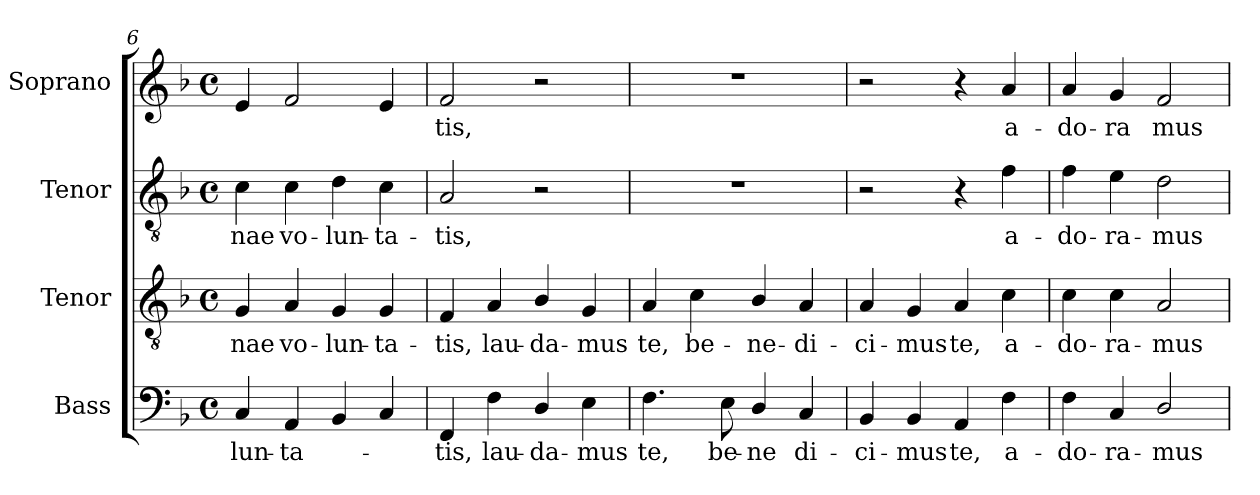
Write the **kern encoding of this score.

**kern	**text	**kern	**text	**kern	**text	**kern	**text
*part4	*part4	*part3	*part3	*part2	*part2	*part1	*part1
*staff4	*staff4	*staff3	*staff3	*staff2	*staff2	*staff1	*staff1
*I"Bass	*	*I"Tenor	*	*I"Tenor	*	*I"Soprano	*
*I'B.	*	*I'T.	*	*I'T.	*	*I'S.	*
*clefF4	*	*clefGv2	*	*clefGv2	*	*clefG2	*
*	*	*ITrd7c12	*	*ITrd7c12	*	*	*
*k[b-]	*	*k[b-]	*	*k[b-]	*	*k[b-]	*
*F:	*	*F:	*	*F:	*	*F:	*
*M4/4	*	*M4/4	*	*M4/4	*	*M4/4	*
*met(c)	*	*met(c)	*	*met(c)	*	*met(c)	*
=6	=6	=6	=6	=6	=6	=6	=6
!	!LO:LY:b:color=#000000	!	!	!	!	!	!
!	!	!	!LO:LY:b:color=#000000	!	!	!	!
!	!	!	!	!	!LO:LY:b:color=#000000	!	!
4Ci/	-lun-	4GGi/	-nae	4Ci\	-nae	4ei/	.
!	!LO:LY:b:color=#000000	!	!	!	!	!	!
!	!	!	!LO:LY:b:color=#000000	!	!	!	!
!	!	!	!	!	!LO:LY:b:color=#000000	!	!
4AAi/	-ta-	4AAi/	vo-	4Ci\	vo-	2fi/	.
!	!	!	!LO:LY:b:color=#000000	!	!	!	!
!	!	!	!	!	!LO:LY:b:color=#000000	!	!
4BB-i/	.	4GGi/	-lun-	4Di\	-lun-	.	.
!	!	!	!LO:LY:b:color=#000000	!	!	!	!
!	!	!	!	!	!LO:LY:b:color=#000000	!	!
4Ci/	.	4GGi/	-ta-	4Ci\	-ta-	4ei/	.
!!LO:LB:g=z
=7	=7	=7	=7	=7	=7	=7	=7
!	!LO:LY:b:color=#000000	!	!	!	!	!	!
!	!	!	!LO:LY:b:color=#000000	!	!	!	!
!	!	!	!	!	!LO:LY:b:color=#000000	!	!
!	!	!	!	!	!	!	!LO:LY:b:color=#000000
4FFi/	-tis,	4FFi/	-tis,	2AAi/	-tis,	2fi/	-tis,
!	!LO:LY:b:color=#000000	!	!	!	!	!	!
!	!	!	!LO:LY:b:color=#000000	!	!	!	!
4Fi\	lau-	4AAi/	lau-	.	.	.	.
!	!LO:LY:b:color=#000000	!	!	!	!	!	!
!	!	!	!LO:LY:b:color=#000000	!	!	!	!
4Di/	-da-	4BB-i/	-da-	2r	.	2r	.
!	!LO:LY:b:color=#000000	!	!	!	!	!	!
!	!	!	!LO:LY:b:color=#000000	!	!	!	!
4Ei\	-mus	4GGi/	-mus	.	.	.	.
=8	=8	=8	=8	=8	=8	=8	=8
!	!LO:LY:b:color=#000000	!	!	!	!	!	!
!	!	!	!LO:LY:b:color=#000000	!	!	!	!
4.Fi\	te,	4AAi/	te,	1r	.	1r	.
!	!	!	!LO:LY:b:color=#000000	!	!	!	!
.	.	4Ci\	be-	.	.	.	.
!	!LO:LY:b:color=#000000	!	!	!	!	!	!
8Ei\	be-	.	.	.	.	.	.
!	!LO:LY:b:color=#000000	!	!	!	!	!	!
!	!	!	!LO:LY:b:color=#000000	!	!	!	!
4Di/	-ne	4BB-i/	-ne-	.	.	.	.
!	!LO:LY:b:color=#000000	!	!	!	!	!	!
!	!	!	!LO:LY:b:color=#000000	!	!	!	!
4Ci/	di-	4AAi/	-di-	.	.	.	.
=9	=9	=9	=9	=9	=9	=9	=9
!	!LO:LY:b:color=#000000	!	!	!	!	!	!
!	!	!	!LO:LY:b:color=#000000	!	!	!	!
4BB-i/	-ci-	4AAi/	-ci-	2r	.	2r	.
!	!LO:LY:b:color=#000000	!	!	!	!	!	!
!	!	!	!LO:LY:b:color=#000000	!	!	!	!
4BB-i/	-mus	4GGi/	-mus	.	.	.	.
!	!LO:LY:b:color=#000000	!	!	!	!	!	!
!	!	!	!LO:LY:b:color=#000000	!	!	!	!
4AAi/	te,	4AAi/	te,	4r	.	4r	.
!	!LO:LY:b:color=#000000	!	!	!	!	!	!
!	!	!	!LO:LY:b:color=#000000	!	!	!	!
!	!	!	!	!	!LO:LY:b:color=#000000	!	!
!	!	!	!	!	!	!	!LO:LY:b:color=#000000
4Fi\	a-	4Ci\	a-	4Fi\	a-	4ai/	a-
=10	=10	=10	=10	=10	=10	=10	=10
!	!LO:LY:b:color=#000000	!	!	!	!	!	!
!	!	!	!LO:LY:b:color=#000000	!	!	!	!
!	!	!	!	!	!LO:LY:b:color=#000000	!	!
!	!	!	!	!	!	!	!LO:LY:b:color=#000000
4Fi\	-do-	4Ci\	-do-	4Fi\	-do-	4ai/	-do-
!	!LO:LY:b:color=#000000	!	!	!	!	!	!
!	!	!	!LO:LY:b:color=#000000	!	!	!	!
!	!	!	!	!	!LO:LY:b:color=#000000	!	!
!	!	!	!	!	!	!	!LO:LY:b:color=#000000
4Ci/	-ra-	4Ci\	-ra-	4Ei\	-ra-	4gi/	-ra
!	!LO:LY:b:color=#000000	!	!	!	!	!	!
!	!	!	!LO:LY:b:color=#000000	!	!	!	!
!	!	!	!	!	!LO:LY:b:color=#000000	!	!
!	!	!	!	!	!	!	!LO:LY:b:color=#000000
2Di/	-mus	2AAi/	-mus	2Di\	-mus	2fi/	mus
=	=	=	=	=	=	=	=
*-	*-	*-	*-	*-	*-	*-	*-
